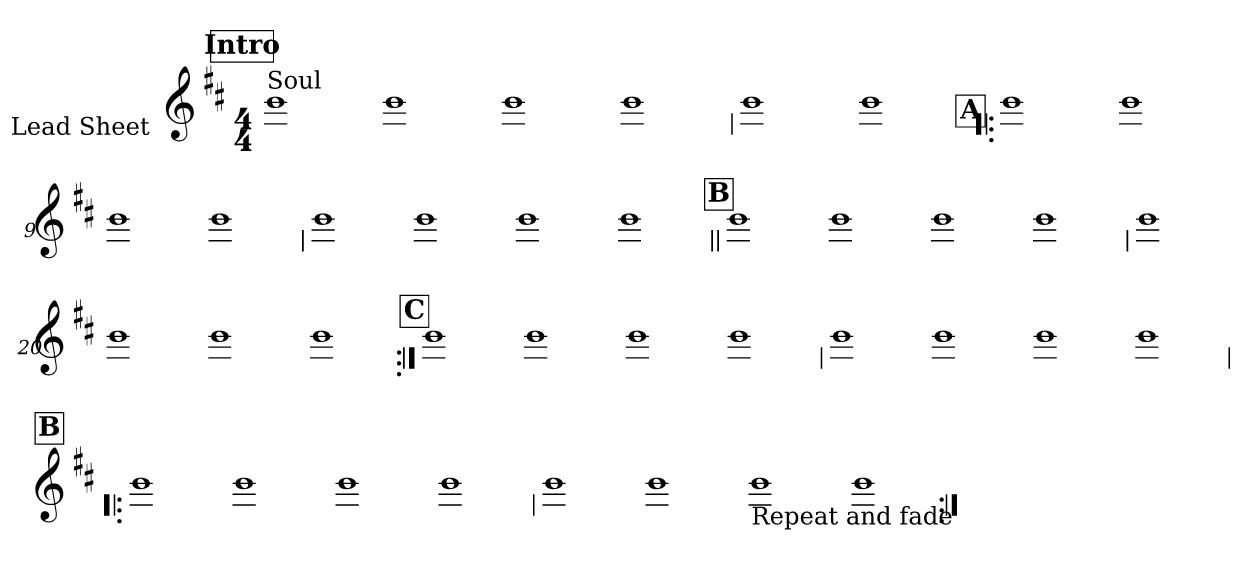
**kern
*part1
*staff1
*I"Lead Sheet
*stria0
*clefG2
*k[f#c#]
*D:
*M4/4
*MM93
!!LO:REH:place=s1:a:t=Intro
=1||
!LO:TX:a:t=Soul
1b
=2-
1b
=3-
1b
=4-
1b
!!LO:LB:g=z
=5
1b
=6-
1b
!!LO:LB:g=z
!!LO:REH:place=s1:a:t=A
=7!|:
1b
=8-
1b
=9-
1b
=10-
1b
!!LO:LB:g=z
=11
1b
=12-
1b
=13-
1b
=14-
1b
!!LO:LB:g=z
!!LO:REH:place=s1:a:t=B
=15||
1b
=16-
1b
=17-
1b
=18-
1b
!!LO:LB:g=z
=19
1b
=20-
1b
=21-
1b
=22-
1b
!!LO:LB:g=z
!!LO:REH:place=s1:a:t=C
=23:|!
1b
=24-
1b
=25-
1b
=26-
1b
!!LO:LB:g=z
=27
1b
=28-
1b
=29-
1b
=30-
1b
!!LO:LB:g=z
!!LO:REH:place=s1:a:t=B
=31!|:
1b
=32-
1b
=33-
1b
=34-
1b
!!LO:LB:g=z
=35
1b
=36-
1b
=37-
!LO:TX:b:t=Repeat and fade
1b
=38-
1b
=:|!
*-
